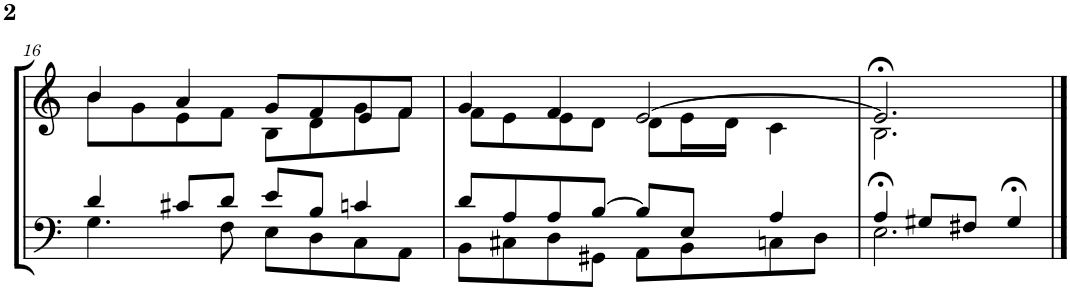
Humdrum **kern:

**kern	**kern
*part2	*part1
*staff2	*staff1
*I"Tenor/Baß	*I"Sopran/Alt
!!LO:PB:g=z
*clefF4	*clefG2
*k[]	*k[]
*M4/4	*M4/4
=16	=16
*^	*^
4d/	4.G\	4b/	8b\L
.	.	.	8g\
8c#X/L	.	4a/	8e\
8d/J	8F\	.	8f\J
8e/L	8E\L	8g/L	8B\L
8B/J	8D\	8f/	8d\
4cn/	8C\	8e/	8g\
.	8AA\J	8f/J	8f\J
=17	=17	=17	=17
8d/L	8BB\L	4g/	8f\L
8A/	8C#X\	.	8e\
8A/	8D\	4f/	8e\
[8B/J	8GG#X\J	.	8d\J
8B/L]	8AA\L	[2e/	8d\L
8E/J	8BB\	.	16e\L
.	.	.	16d\JJ
4A/	8Cn\	.	4c\
.	8D\J	.	.
=18	=18	=18	=18
4A/	2.E>\	2.e>/]	2.B\
8G#X/L	.	.	.
8F#X/J	.	.	.
4G#>/	.	.	.
*v	*v	*	*
*	*v	*v
==	==
*-	*-
